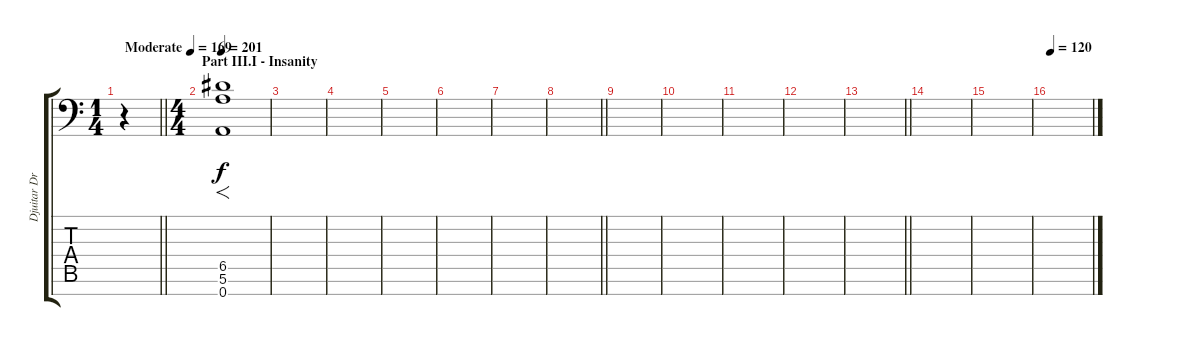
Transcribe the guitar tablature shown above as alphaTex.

\track ("Djuitar Dropped A" "Djuitar Dr") {instrument distortionguitar}
\staff {score tabs}
\tuning (E4 B3 G3 D3 A2 E2 A1) {hide}
\ts (1 4)
\tempo (169 "Moderate")
\clef f4
\barLineRight lightlight
\ks c
r.4{dy f instrument distortionguitar} |
\ts (4 4)
\section ("" "Part III.I - Insanity")
\tempo 201
(6.5 5.6 0.7).1{f} |
|
|
|
|
|
\barLineRight lightlight
|
|
|
|
|
\barLineRight lightlight
|
|
|
\tempo 120
